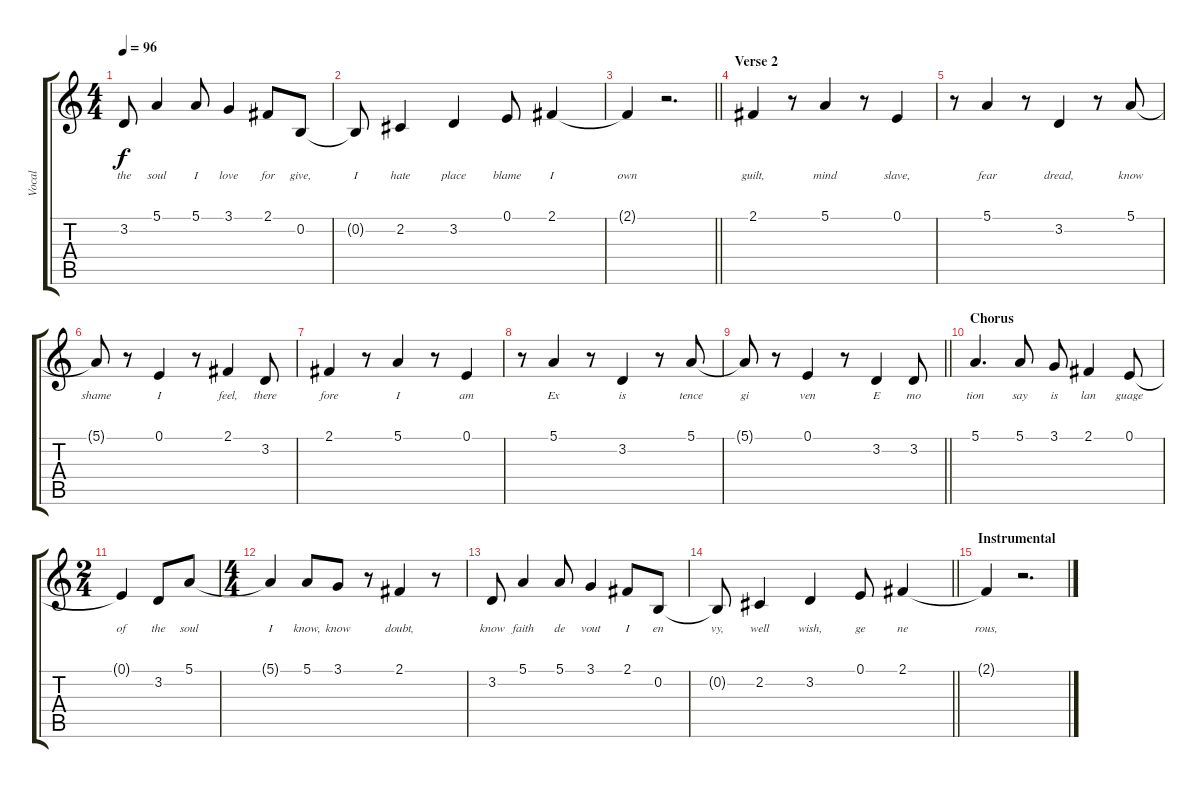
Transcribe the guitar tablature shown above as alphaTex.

\track ("Vocal" "Vocal") {instrument acousticgrandpiano}
\staff {score tabs}
\tuning (E4 B3 G3 D3 A2 E2) {hide}
\ts (4 4)
\tempo 96
\clef g2
\ks c
3.2.8{lyrics (0 "the") lyrics (1 "") lyrics (2 "") lyrics (3 "") lyrics (4 "") dy f} 5.1.4{lyrics (0 "soul") lyrics (1 "") lyrics (2 "") lyrics (3 "") lyrics (4 "")} 5.1.8{lyrics (0 "I") lyrics (1 "") lyrics (2 "") lyrics (3 "") lyrics (4 "")} 3.1.4{lyrics (0 "love") lyrics (1 "") lyrics (2 "") lyrics (3 "") lyrics (4 "")} 2.1.8{lyrics (0 "for") lyrics (1 "") lyrics (2 "") lyrics (3 "") lyrics (4 "")} 0.2.8{lyrics (0 "give,") lyrics (1 "") lyrics (2 "") lyrics (3 "") lyrics (4 "")} |
0.2{t}.8{lyrics (0 "I") lyrics (1 "") lyrics (2 "") lyrics (3 "") lyrics (4 "")} 2.2.4{lyrics (0 "hate") lyrics (1 "") lyrics (2 "") lyrics (3 "") lyrics (4 "")} 3.2.4{lyrics (0 "place") lyrics (1 "") lyrics (2 "") lyrics (3 "") lyrics (4 "")} 0.1.8{lyrics (0 "blame") lyrics (1 "") lyrics (2 "") lyrics (3 "") lyrics (4 "")} 2.1.4{lyrics (0 "I") lyrics (1 "") lyrics (2 "") lyrics (3 "") lyrics (4 "")} |
\barLineRight lightlight
2.1{t}.4{lyrics (0 "own") lyrics (1 "") lyrics (2 "") lyrics (3 "") lyrics (4 "")} r.2{d} |
\section ("" "Verse 2")
2.1.4{lyrics (0 "guilt,") lyrics (1 "") lyrics (2 "") lyrics (3 "") lyrics (4 "")} r.8 5.1.4{lyrics (0 "mind") lyrics (1 "") lyrics (2 "") lyrics (3 "") lyrics (4 "")} r.8 0.1.4{lyrics (0 "slave,") lyrics (1 "") lyrics (2 "") lyrics (3 "") lyrics (4 "")} |
r.8 5.1.4{lyrics (0 "fear") lyrics (1 "") lyrics (2 "") lyrics (3 "") lyrics (4 "")} r.8 3.2.4{lyrics (0 "dread,") lyrics (1 "") lyrics (2 "") lyrics (3 "") lyrics (4 "")} r.8 5.1.8{lyrics (0 "know") lyrics (1 "") lyrics (2 "") lyrics (3 "") lyrics (4 "")} |
5.1{t}.8{lyrics (0 "shame") lyrics (1 "") lyrics (2 "") lyrics (3 "") lyrics (4 "")} r.8 0.1.4{lyrics (0 "I") lyrics (1 "") lyrics (2 "") lyrics (3 "") lyrics (4 "")} r.8 2.1.4{lyrics (0 "feel,") lyrics (1 "") lyrics (2 "") lyrics (3 "") lyrics (4 "")} 3.2.8{lyrics (0 "there") lyrics (1 "") lyrics (2 "") lyrics (3 "") lyrics (4 "")} |
2.1.4{lyrics (0 "fore") lyrics (1 "") lyrics (2 "") lyrics (3 "") lyrics (4 "")} r.8 5.1.4{lyrics (0 "I") lyrics (1 "") lyrics (2 "") lyrics (3 "") lyrics (4 "")} r.8 0.1.4{lyrics (0 "am") lyrics (1 "") lyrics (2 "") lyrics (3 "") lyrics (4 "")} |
r.8 5.1.4{lyrics (0 "Ex") lyrics (1 "") lyrics (2 "") lyrics (3 "") lyrics (4 "")} r.8 3.2.4{lyrics (0 "is") lyrics (1 "") lyrics (2 "") lyrics (3 "") lyrics (4 "")} r.8 5.1.8{lyrics (0 "tence") lyrics (1 "") lyrics (2 "") lyrics (3 "") lyrics (4 "")} |
\barLineRight lightlight
5.1{t}.8{lyrics (0 "gi") lyrics (1 "") lyrics (2 "") lyrics (3 "") lyrics (4 "")} r.8 0.1.4{lyrics (0 "ven") lyrics (1 "") lyrics (2 "") lyrics (3 "") lyrics (4 "")} r.8 3.2.4{lyrics (0 "E") lyrics (1 "") lyrics (2 "") lyrics (3 "") lyrics (4 "")} 3.2.8{lyrics (0 "mo") lyrics (1 "") lyrics (2 "") lyrics (3 "") lyrics (4 "")} |
\section ("" "Chorus")
5.1.4{d lyrics (0 "tion") lyrics (1 "") lyrics (2 "") lyrics (3 "") lyrics (4 "")} 5.1.8{lyrics (0 "say") lyrics (1 "") lyrics (2 "") lyrics (3 "") lyrics (4 "")} 3.1.8{lyrics (0 "is") lyrics (1 "") lyrics (2 "") lyrics (3 "") lyrics (4 "")} 2.1.4{lyrics (0 "lan") lyrics (1 "") lyrics (2 "") lyrics (3 "") lyrics (4 "")} 0.1.8{lyrics (0 "guage") lyrics (1 "") lyrics (2 "") lyrics (3 "") lyrics (4 "")} |
\ts (2 4)
0.1{t}.4{lyrics (0 "of") lyrics (1 "") lyrics (2 "") lyrics (3 "") lyrics (4 "")} 3.2.8{lyrics (0 "the") lyrics (1 "") lyrics (2 "") lyrics (3 "") lyrics (4 "")} 5.1.8{lyrics (0 "soul") lyrics (1 "") lyrics (2 "") lyrics (3 "") lyrics (4 "")} |
\ts (4 4)
5.1{t}.4{lyrics (0 "I") lyrics (1 "") lyrics (2 "") lyrics (3 "") lyrics (4 "")} 5.1.8{lyrics (0 "know,") lyrics (1 "") lyrics (2 "") lyrics (3 "") lyrics (4 "")} 3.1.8{lyrics (0 "know") lyrics (1 "") lyrics (2 "") lyrics (3 "") lyrics (4 "")} r.8 2.1.4{lyrics (0 "doubt,") lyrics (1 "") lyrics (2 "") lyrics (3 "") lyrics (4 "")} r.8 |
3.2.8{lyrics (0 "know") lyrics (1 "") lyrics (2 "") lyrics (3 "") lyrics (4 "")} 5.1.4{lyrics (0 "faith") lyrics (1 "") lyrics (2 "") lyrics (3 "") lyrics (4 "")} 5.1.8{lyrics (0 "de") lyrics (1 "") lyrics (2 "") lyrics (3 "") lyrics (4 "")} 3.1.4{lyrics (0 "vout") lyrics (1 "") lyrics (2 "") lyrics (3 "") lyrics (4 "")} 2.1.8{lyrics (0 "I") lyrics (1 "") lyrics (2 "") lyrics (3 "") lyrics (4 "")} 0.2.8{lyrics (0 "en") lyrics (1 "") lyrics (2 "") lyrics (3 "") lyrics (4 "")} |
\barLineRight lightlight
0.2{t}.8{lyrics (0 "vy,") lyrics (1 "") lyrics (2 "") lyrics (3 "") lyrics (4 "")} 2.2.4{lyrics (0 "well") lyrics (1 "") lyrics (2 "") lyrics (3 "") lyrics (4 "")} 3.2.4{lyrics (0 "wish,") lyrics (1 "") lyrics (2 "") lyrics (3 "") lyrics (4 "")} 0.1.8{lyrics (0 "ge") lyrics (1 "") lyrics (2 "") lyrics (3 "") lyrics (4 "")} 2.1.4{lyrics (0 "ne") lyrics (1 "") lyrics (2 "") lyrics (3 "") lyrics (4 "")} |
\section ("" "Instrumental")
2.1{t}.4{lyrics (0 "rous,") lyrics (1 "") lyrics (2 "") lyrics (3 "") lyrics (4 "")} r.2{d}
